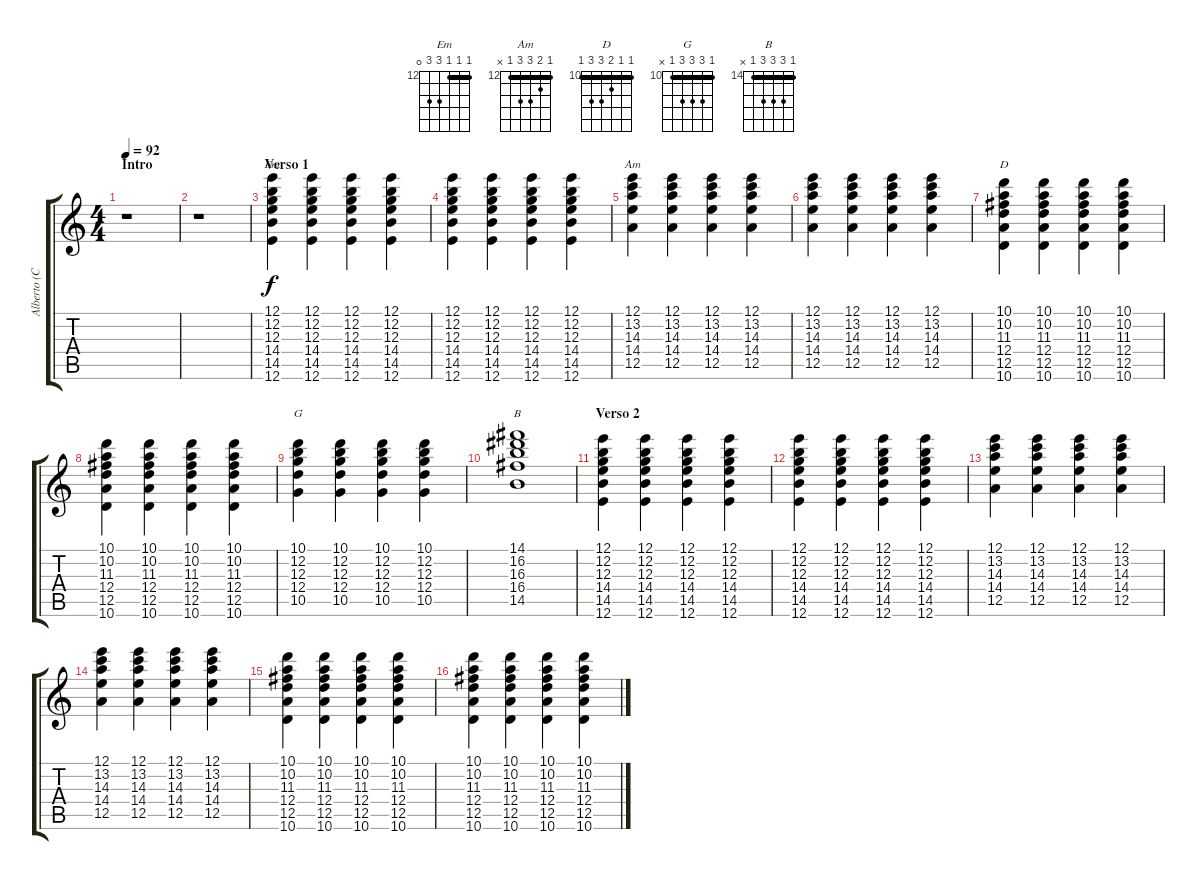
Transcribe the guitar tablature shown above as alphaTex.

\track ("Alberto (Chitarra 2)" "Alberto (C") {instrument electricguitarclean}
\staff {score tabs}
\tuning (E4 B3 G3 D3 A2 E2) {hide}
\chord ("Em" 12 12 12 14 14 0) {firstfret 12 barre 12}
\chord ("Am" 12 13 14 14 12 x) {firstfret 12 barre 12}
\chord ("D" 10 10 11 12 12 10) {firstfret 10 barre 10}
\chord ("G" 10 12 12 12 10 x) {firstfret 10 barre 10}
\chord ("B" 14 16 16 16 14 x) {firstfret 14 barre 14}
\ts (4 4)
\section ("" "Intro")
\tempo 92
\clef g2
\ks c
r.1{dy f instrument electricguitarclean} |
r.1 |
\section ("" "Verso 1")
(12.1 12.2 12.3 14.4 14.5 12.6).4{ch "Em"} (12.1 12.2 12.3 14.4 14.5 12.6).4 (12.1 12.2 12.3 14.4 14.5 12.6).4 (12.1 12.2 12.3 14.4 14.5 12.6).4 |
(12.1 12.2 12.3 14.4 14.5 12.6).4 (12.1 12.2 12.3 14.4 14.5 12.6).4 (12.1 12.2 12.3 14.4 14.5 12.6).4 (12.1 12.2 12.3 14.4 14.5 12.6).4 |
(12.1 13.2 14.3 14.4 12.5).4{ch "Am"} (12.1 13.2 14.3 14.4 12.5).4 (12.1 13.2 14.3 14.4 12.5).4 (12.1 13.2 14.3 14.4 12.5).4 |
(12.1 13.2 14.3 14.4 12.5).4 (12.1 13.2 14.3 14.4 12.5).4 (12.1 13.2 14.3 14.4 12.5).4 (12.1 13.2 14.3 14.4 12.5).4 |
(10.1 10.2 11.3 12.4 12.5 10.6).4{ch "D"} (10.1 10.2 11.3 12.4 12.5 10.6).4 (10.1 10.2 11.3 12.4 12.5 10.6).4 (10.1 10.2 11.3 12.4 12.5 10.6).4 |
(10.1 10.2 11.3 12.4 12.5 10.6).4 (10.1 10.2 11.3 12.4 12.5 10.6).4 (10.1 10.2 11.3 12.4 12.5 10.6).4 (10.1 10.2 11.3 12.4 12.5 10.6).4 |
(10.1 12.2 12.3 12.4 10.5).4{ch "G"} (10.1 12.2 12.3 12.4 10.5).4 (10.1 12.2 12.3 12.4 10.5).4 (10.1 12.2 12.3 12.4 10.5).4 |
(14.1 16.2 16.3 16.4 14.5).1{ch "B"} |
\section ("" "Verso 2")
(12.1 12.2 12.3 14.4 14.5 12.6).4 (12.1 12.2 12.3 14.4 14.5 12.6).4 (12.1 12.2 12.3 14.4 14.5 12.6).4 (12.1 12.2 12.3 14.4 14.5 12.6).4 |
(12.1 12.2 12.3 14.4 14.5 12.6).4 (12.1 12.2 12.3 14.4 14.5 12.6).4 (12.1 12.2 12.3 14.4 14.5 12.6).4 (12.1 12.2 12.3 14.4 14.5 12.6).4 |
(12.1 13.2 14.3 14.4 12.5).4 (12.1 13.2 14.3 14.4 12.5).4 (12.1 13.2 14.3 14.4 12.5).4 (12.1 13.2 14.3 14.4 12.5).4 |
(12.1 13.2 14.3 14.4 12.5).4 (12.1 13.2 14.3 14.4 12.5).4 (12.1 13.2 14.3 14.4 12.5).4 (12.1 13.2 14.3 14.4 12.5).4 |
(10.1 10.2 11.3 12.4 12.5 10.6).4 (10.1 10.2 11.3 12.4 12.5 10.6).4 (10.1 10.2 11.3 12.4 12.5 10.6).4 (10.1 10.2 11.3 12.4 12.5 10.6).4 |
(10.1 10.2 11.3 12.4 12.5 10.6).4 (10.1 10.2 11.3 12.4 12.5 10.6).4 (10.1 10.2 11.3 12.4 12.5 10.6).4 (10.1 10.2 11.3 12.4 12.5 10.6).4
